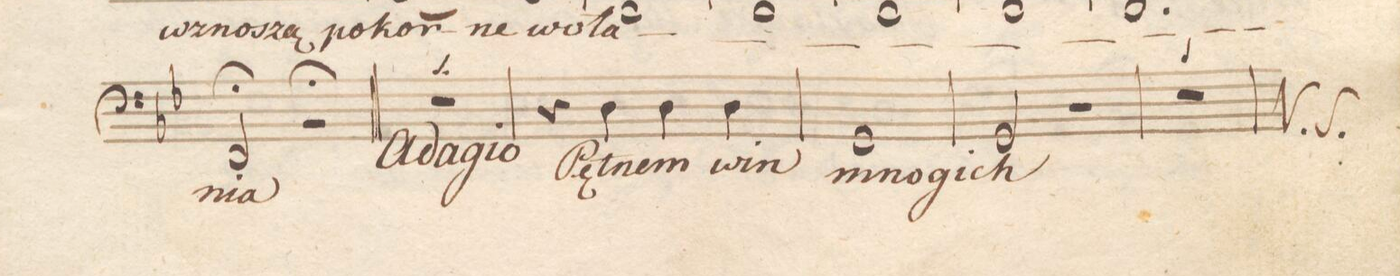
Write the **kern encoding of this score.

**kern	**text	**dynam
*I"Basso	*	*
*clefF4	*	*
*k[b-e-]	*	*
*met(c)	*	*
*M4/4	*	*
2FF;/	-nia	.
2r;	.	.
=63||	=63||	=63||
1r	.	.
=64	=64	=64
4r	.	.
4D\	Pę-	.
4D\	-tnem	.
4D\	win	.
=65	=65	=65
1GG/	mno-	.
=66	=66	=66
2GG/	-gich	.
2r	.	.
=67	=67	=67
1r	.	.
=68	=68	=68
*-	*-	*-
